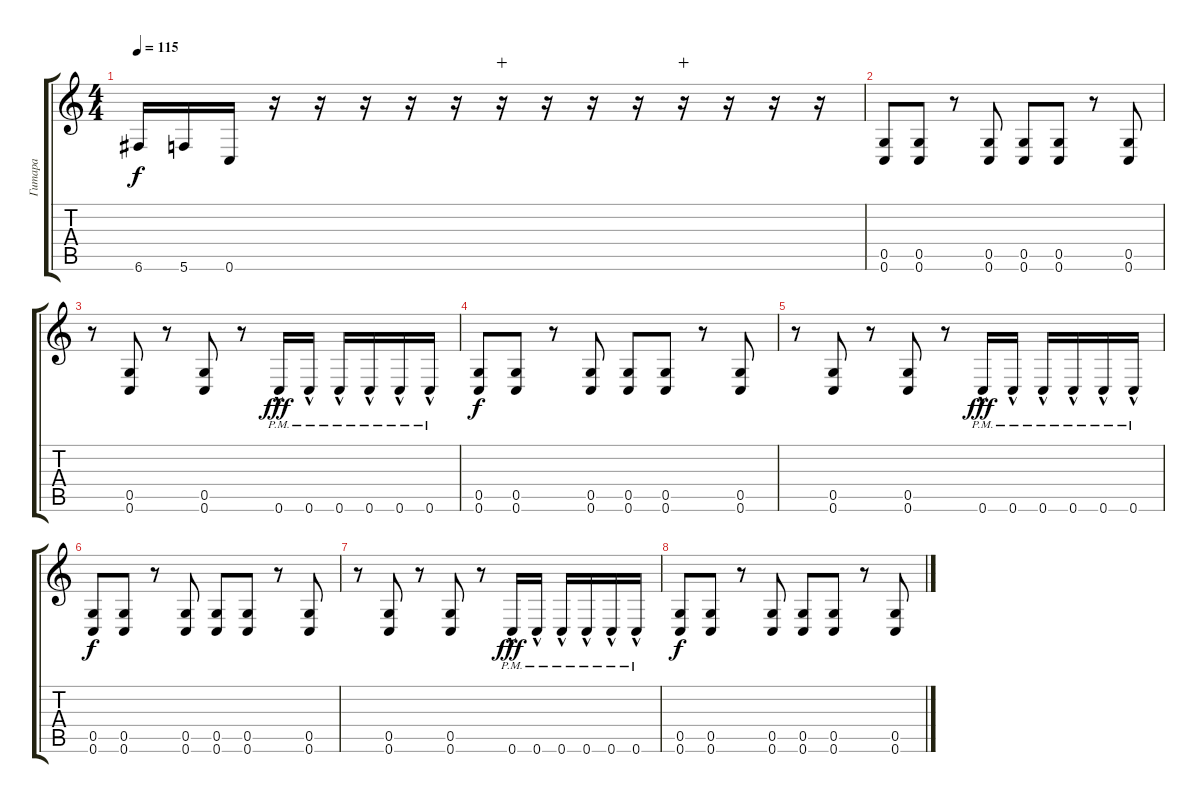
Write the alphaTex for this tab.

\track ("Гитара" "Гитара") {instrument distortionguitar}
\staff {score tabs}
\tuning (D4 A3 F3 C3 G2 C2) {hide}
\ts (4 4)
\tempo 115
\clef g2
\ks c
6.6.16{dy f} 5.6.16 0.6.16 r.16 r.16 r.16 r.16 r.16 r.16{wahc} r.16 r.16 r.16 r.16{wahc} r.16 r.16 r.16 |
(0.5 0.6).8{volume 16} (0.5 0.6).8 r.8 (0.5 0.6).8 (0.5 0.6).8 (0.5 0.6).8 r.8 (0.5 0.6).8 |
r.8 (0.5 0.6).8 r.8 (0.5 0.6).8 r.8 0.6{hac pm}.16{dy fff} 0.6{hac pm}.16 0.6{hac pm}.16 0.6{hac pm}.16 0.6{hac pm}.16 0.6{hac pm}.16 |
(0.5 0.6).8{dy f} (0.5 0.6).8 r.8 (0.5 0.6).8 (0.5 0.6).8 (0.5 0.6).8 r.8 (0.5 0.6).8 |
r.8 (0.5 0.6).8 r.8 (0.5 0.6).8 r.8 0.6{hac pm}.16{dy fff} 0.6{hac pm}.16 0.6{hac pm}.16 0.6{hac pm}.16 0.6{hac pm}.16 0.6{hac pm}.16 |
(0.5 0.6).8{dy f} (0.5 0.6).8 r.8 (0.5 0.6).8 (0.5 0.6).8 (0.5 0.6).8 r.8 (0.5 0.6).8 |
r.8 (0.5 0.6).8 r.8 (0.5 0.6).8 r.8 0.6{hac pm}.16{dy fff} 0.6{hac pm}.16 0.6{hac pm}.16 0.6{hac pm}.16 0.6{hac pm}.16 0.6{hac pm}.16 |
(0.5 0.6).8{dy f} (0.5 0.6).8 r.8 (0.5 0.6).8 (0.5 0.6).8 (0.5 0.6).8 r.8 (0.5 0.6).8
